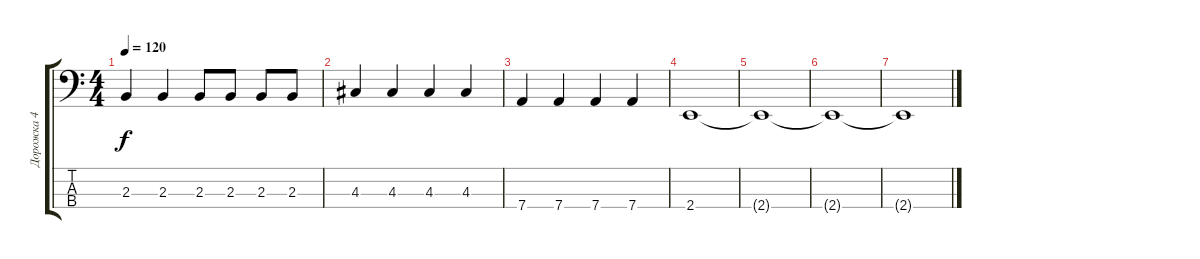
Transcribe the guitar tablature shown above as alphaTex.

\track ("Дорожка 4" "Дорожка 4") {instrument electricbasspick}
\staff {score tabs}
\tuning (G2 D2 A1 D1) {hide}
\ts (4 4)
\tempo 120
\clef f4
\ks c
2.3.4{dy f} 2.3.4 2.3.8 2.3.8 2.3.8 2.3.8 |
4.3.4 4.3.4 4.3.4 4.3.4 |
7.4.4 7.4.4 7.4.4 7.4.4 |
2.4.1 |
2.4{t}.1 |
2.4{t}.1 |
2.4{t}.1
